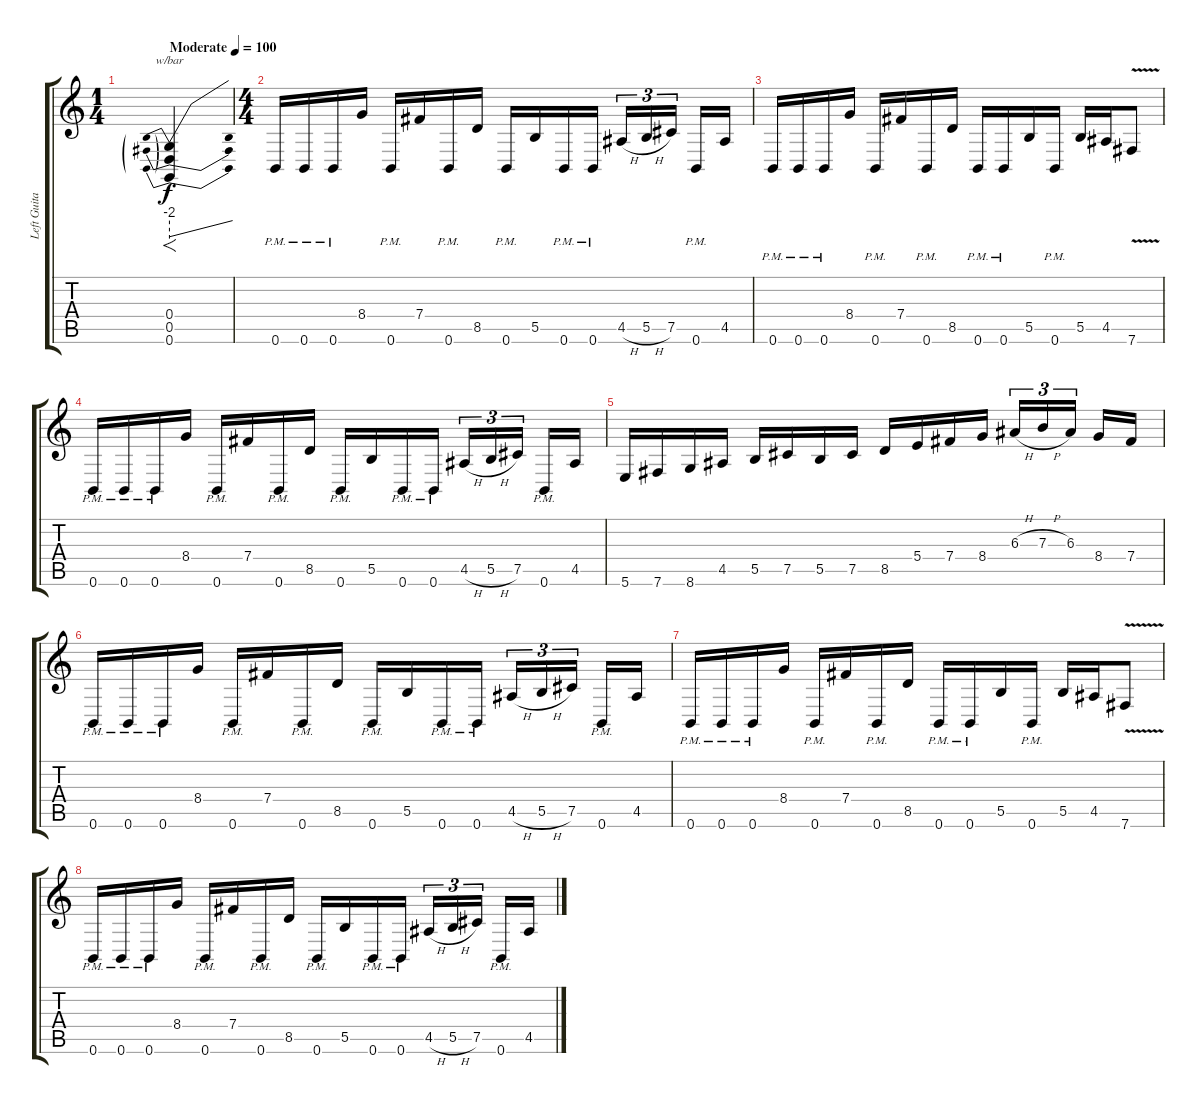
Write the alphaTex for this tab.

\track ("Left Guitar" "Left Guita") {instrument distortionguitar}
\staff {score tabs}
\tuning (Db4 Ab3 E3 B2 Gb2 B1) {hide}
\ts (1 4)
\tempo (100 "Moderate")
\clef g2
\ks c
(0.4 0.5 0.6).4{f tbe (predivedive default 0 -8 60 0) dy f instrument distortionguitar} |
\ts (4 4)
0.6{pm}.16 0.6{pm}.16 0.6{pm}.16 8.4.16 0.6{pm}.16 7.4.16 0.6{pm}.16 8.5.16 0.6{pm}.16 5.5.16 0.6{pm}.16 0.6{pm}.16 4.5{h}.16{tu (3 2)} 5.5{h}.16{tu (3 2)} 7.5.16{tu (3 2) beam splitsecondary} 0.6{pm}.16 4.5.16 |
0.6{pm}.16 0.6{pm}.16 0.6{pm}.16 8.4.16 0.6{pm}.16 7.4.16 0.6{pm}.16 8.5.16 0.6{pm}.16 0.6{pm}.16 5.5.16 0.6{pm}.16 5.5.16 4.5.16 7.6{v}.8 |
0.6{pm}.16 0.6{pm}.16 0.6{pm}.16 8.4.16 0.6{pm}.16 7.4.16 0.6{pm}.16 8.5.16 0.6{pm}.16 5.5.16 0.6{pm}.16 0.6{pm}.16 4.5{h}.16{tu (3 2)} 5.5{h}.16{tu (3 2)} 7.5.16{tu (3 2) beam splitsecondary} 0.6{pm}.16 4.5.16 |
5.6.16 7.6.16 8.6.16 4.5.16 5.5.16 7.5.16 5.5.16 7.5.16 8.5.16 5.4.16 7.4.16 8.4.16 6.3{h}.16{tu (3 2)} 7.3{h}.16{tu (3 2)} 6.3.16{tu (3 2) beam splitsecondary} 8.4.16 7.4.16 |
0.6{pm}.16 0.6{pm}.16 0.6{pm}.16 8.4.16 0.6{pm}.16 7.4.16 0.6{pm}.16 8.5.16 0.6{pm}.16 5.5.16 0.6{pm}.16 0.6{pm}.16 4.5{h}.16{tu (3 2)} 5.5{h}.16{tu (3 2)} 7.5.16{tu (3 2) beam splitsecondary} 0.6{pm}.16 4.5.16 |
0.6{pm}.16 0.6{pm}.16 0.6{pm}.16 8.4.16 0.6{pm}.16 7.4.16 0.6{pm}.16 8.5.16 0.6{pm}.16 0.6{pm}.16 5.5.16 0.6{pm}.16 5.5.16 4.5.16 7.6{v}.8 |
0.6{pm}.16 0.6{pm}.16 0.6{pm}.16 8.4.16 0.6{pm}.16 7.4.16 0.6{pm}.16 8.5.16 0.6{pm}.16 5.5.16 0.6{pm}.16 0.6{pm}.16 4.5{h}.16{tu (3 2)} 5.5{h}.16{tu (3 2)} 7.5.16{tu (3 2) beam splitsecondary} 0.6{pm}.16 4.5.16
